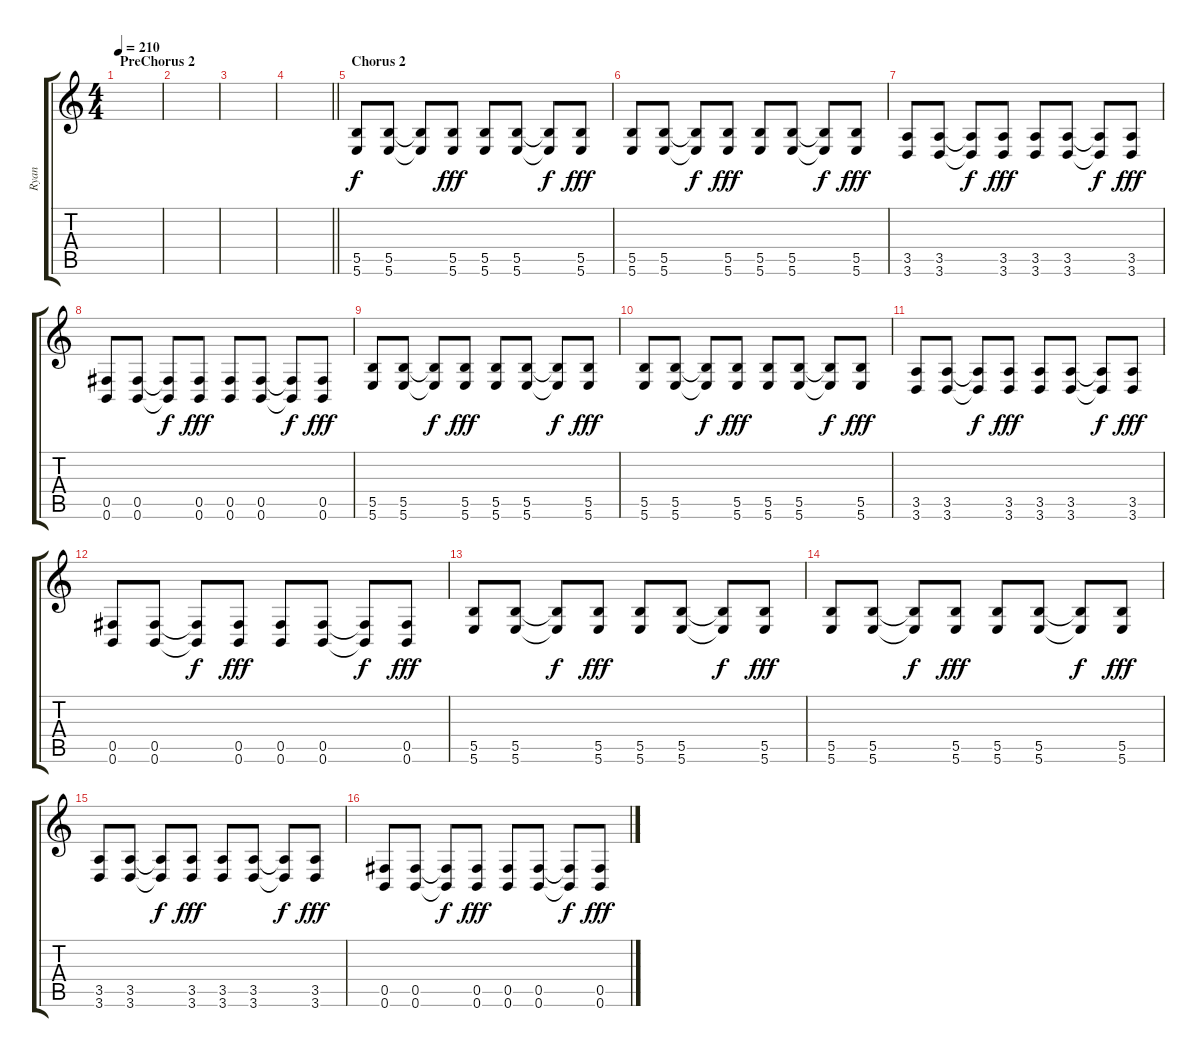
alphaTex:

\track ("Ryan" "Ryan") {instrument distortionguitar}
\staff {score tabs}
\tuning (Db4 Ab3 E3 B2 Gb2 B1) {hide}
\ts (4 4)
\section ("" "PreChorus 2")
\tempo 210
\clef g2
\ks c
|
|
|
\barLineRight lightlight
|
\section ("" "Chorus 2")
(5.5 5.6).8 (5.5 5.6).8 (5.5{t} 5.6{t}).8{dy f} (5.5 5.6).8{dy fff} (5.5 5.6).8 (5.5 5.6).8 (5.5{t} 5.6{t}).8{dy f} (5.5 5.6).8{dy fff} |
(5.5 5.6).8 (5.5 5.6).8 (5.5{t} 5.6{t}).8{dy f} (5.5 5.6).8{dy fff} (5.5 5.6).8 (5.5 5.6).8 (5.5{t} 5.6{t}).8{dy f} (5.5 5.6).8{dy fff} |
(3.5 3.6).8 (3.5 3.6).8 (3.5{t} 3.6{t}).8{dy f} (3.5 3.6).8{dy fff} (3.5 3.6).8 (3.5 3.6).8 (3.5{t} 3.6{t}).8{dy f} (3.5 3.6).8{dy fff} |
(0.5 0.6).8 (0.5 0.6).8 (0.5{t} 0.6{t}).8{dy f} (0.5 0.6).8{dy fff} (0.5 0.6).8 (0.5 0.6).8 (0.5{t} 0.6{t}).8{dy f} (0.5 0.6).8{dy fff} |
(5.5 5.6).8 (5.5 5.6).8 (5.5{t} 5.6{t}).8{dy f} (5.5 5.6).8{dy fff} (5.5 5.6).8 (5.5 5.6).8 (5.5{t} 5.6{t}).8{dy f} (5.5 5.6).8{dy fff} |
(5.5 5.6).8 (5.5 5.6).8 (5.5{t} 5.6{t}).8{dy f} (5.5 5.6).8{dy fff} (5.5 5.6).8 (5.5 5.6).8 (5.5{t} 5.6{t}).8{dy f} (5.5 5.6).8{dy fff} |
(3.5 3.6).8 (3.5 3.6).8 (3.5{t} 3.6{t}).8{dy f} (3.5 3.6).8{dy fff} (3.5 3.6).8 (3.5 3.6).8 (3.5{t} 3.6{t}).8{dy f} (3.5 3.6).8{dy fff} |
(0.5 0.6).8 (0.5 0.6).8 (0.5{t} 0.6{t}).8{dy f} (0.5 0.6).8{dy fff} (0.5 0.6).8 (0.5 0.6).8 (0.5{t} 0.6{t}).8{dy f} (0.5 0.6).8{dy fff} |
(5.5 5.6).8 (5.5 5.6).8 (5.5{t} 5.6{t}).8{dy f} (5.5 5.6).8{dy fff} (5.5 5.6).8 (5.5 5.6).8 (5.5{t} 5.6{t}).8{dy f} (5.5 5.6).8{dy fff} |
(5.5 5.6).8 (5.5 5.6).8 (5.5{t} 5.6{t}).8{dy f} (5.5 5.6).8{dy fff} (5.5 5.6).8 (5.5 5.6).8 (5.5{t} 5.6{t}).8{dy f} (5.5 5.6).8{dy fff} |
(3.5 3.6).8 (3.5 3.6).8 (3.5{t} 3.6{t}).8{dy f} (3.5 3.6).8{dy fff} (3.5 3.6).8 (3.5 3.6).8 (3.5{t} 3.6{t}).8{dy f} (3.5 3.6).8{dy fff} |
(0.5 0.6).8 (0.5 0.6).8 (0.5{t} 0.6{t}).8{dy f} (0.5 0.6).8{dy fff} (0.5 0.6).8 (0.5 0.6).8 (0.5{t} 0.6{t}).8{dy f} (0.5 0.6).8{dy fff}
